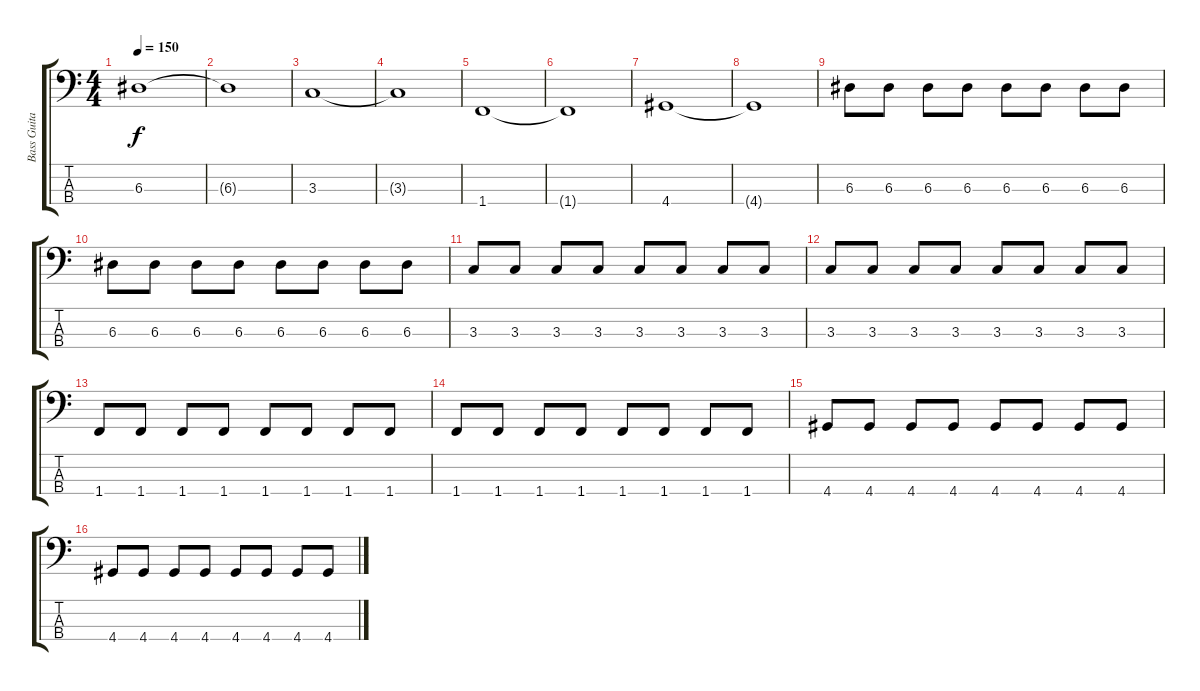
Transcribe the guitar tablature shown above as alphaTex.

\track ("Bass Guitar" "Bass Guita") {instrument electricbassfinger}
\staff {score tabs}
\tuning (G2 D2 A1 E1) {hide}
\ts (4 4)
\tempo 150
\clef f4
\ks c
6.3.1{dy f} |
6.3{t}.1 |
3.3.1 |
3.3{t}.1 |
1.4.1 |
1.4{t}.1 |
4.4.1 |
4.4{t}.1 |
6.3.8 6.3.8 6.3.8 6.3.8 6.3.8 6.3.8 6.3.8 6.3.8 |
6.3.8 6.3.8 6.3.8 6.3.8 6.3.8 6.3.8 6.3.8 6.3.8 |
3.3.8 3.3.8 3.3.8 3.3.8 3.3.8 3.3.8 3.3.8 3.3.8 |
3.3.8 3.3.8 3.3.8 3.3.8 3.3.8 3.3.8 3.3.8 3.3.8 |
1.4.8 1.4.8 1.4.8 1.4.8 1.4.8 1.4.8 1.4.8 1.4.8 |
1.4.8 1.4.8 1.4.8 1.4.8 1.4.8 1.4.8 1.4.8 1.4.8 |
4.4.8 4.4.8 4.4.8 4.4.8 4.4.8 4.4.8 4.4.8 4.4.8 |
4.4.8 4.4.8 4.4.8 4.4.8 4.4.8 4.4.8 4.4.8 4.4.8
